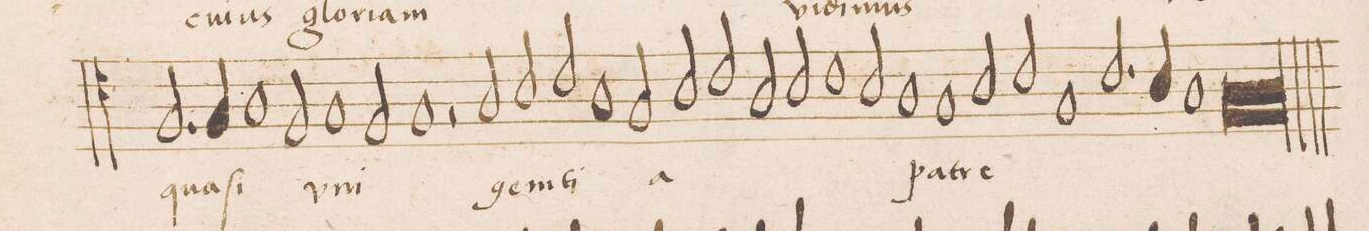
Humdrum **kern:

**kern	**text
*I"TENOR	*
*clefC4	*
*k[]	*
*met(C|)	*
*M2/1	*
2.F/	qua-
4G/	-ſi
1A	.
=71-	=71-
2F/	v-
1G	-ni-
2F/	.
=72-	=72-
1G	.
2r	.
2A/	-gen-
=73-	=73-
2B/	.
2c/	-ti-
1A	.
=74-	=74-
2G/	-a
2B/	.
2c/	.
2A/	.
=75-	=75-
2B/	.
1c	.
2B/	.
=76-	=76-
1A	pat-
1G	-re
=77-	=77-
2B/	.
2c/	.
1G	.
=78-	=78-
2.c/	.
4B/	.
1A	.
=79-	=79-
00G/	.
==	==
*-	*-
